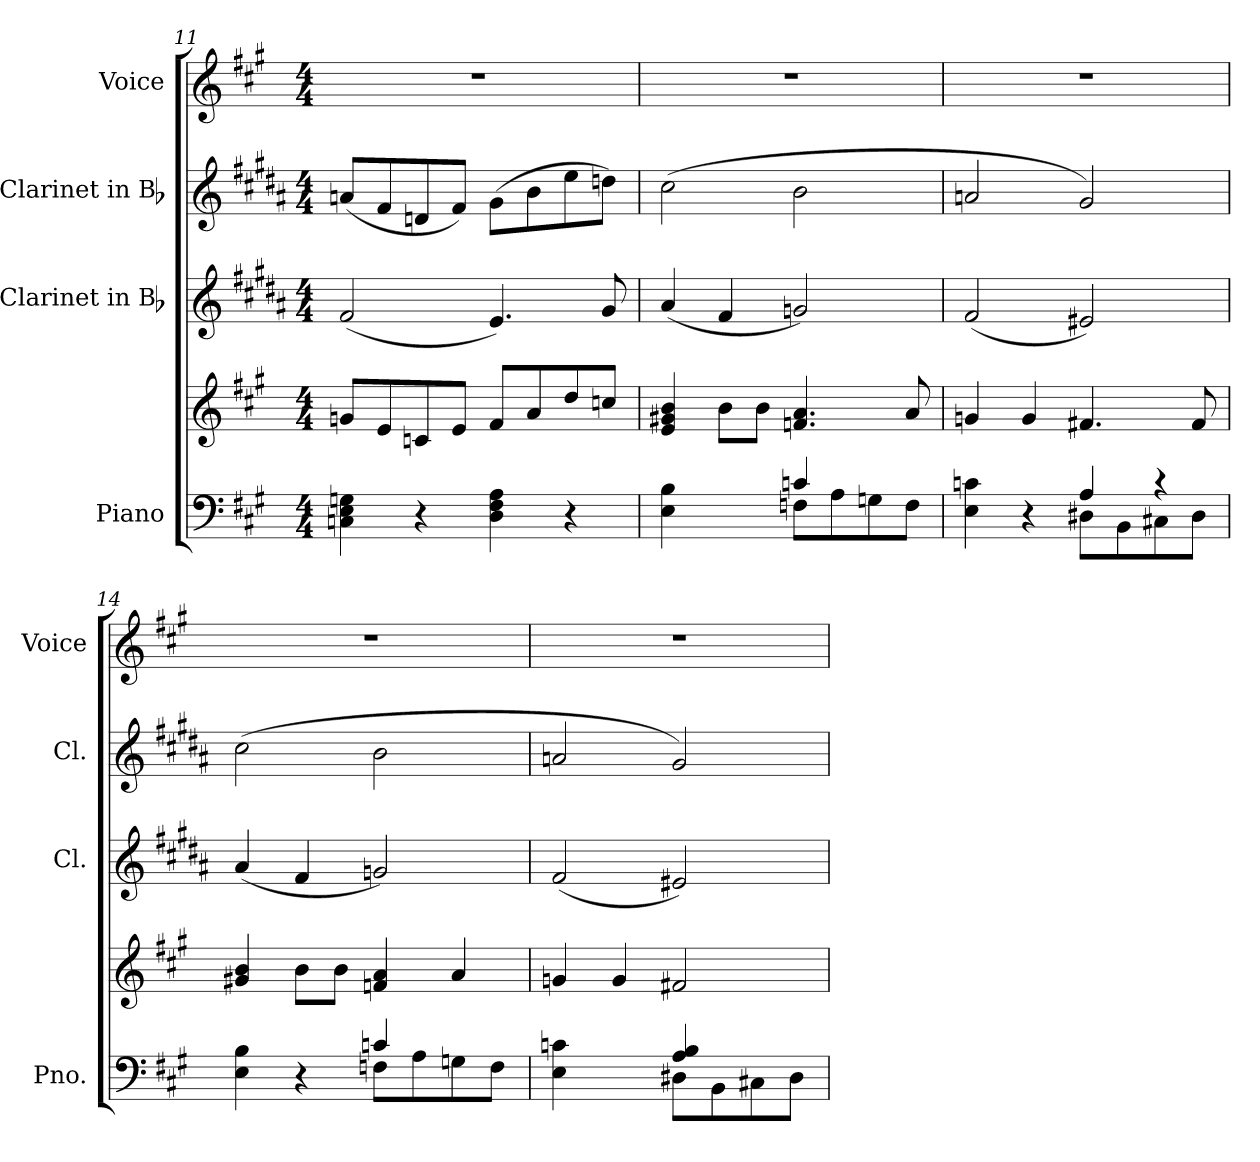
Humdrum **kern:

**kern	**kern	**kern	**kern	**kern
*part4	*part4	*part3	*part2	*part1
*staff5	*staff4	*staff3	*staff2	*staff1
*I"Piano	*	*I"Clarinet in Bb	*I"Clarinet in Bb	*I"Voice
*I'Pno.	*	*I'Cl.	*I'Cl.	*I'Voice
*clefF4	*clefG2	*clefG2	*clefG2	*clefG2
*	*	*ITrd1c2	*ITrd1c2	*
*k[f#c#g#]	*k[f#c#g#]	*k[f#c#g#]	*k[f#c#g#]	*k[f#c#g#]
*A:	*A:	*A:	*A:	*A:
*M4/4	*M4/4	*M4/4	*M4/4	*M4/4
=11	=11	=11	=11	=11
4Cni\ 4Ei 4Gni	8gni/L	(2ei/	(8gni/L	1r
.	8ei/	.	8ei/	.
4r	8cni/	.	8cni/	.
.	8ei/J	.	8ei/J)	.
4Di\ 4F#i 4Ai	8f#i/L	4.di/)	(8f#i\L	.
.	8ai/	.	8ai\	.
4r	8ddi/	.	8ddi\	.
.	8ccni/J	8f#i/	8ccni\J)	.
=12	=12	=12	=12	=12
*^	*	*	*	*
4Ei\ 4Bi	2ryy	4ei/ 4g#Xi 4bi	(4g#i/	(2bi\	1r
4ryy	.	8bi\L	4ei/	.	.
.	.	8bi\J	.	.	.
4cni/	8Fni\L	4.fni/ 4.ai	2fni/)	2ai\	.
.	8Ai\	.	.	.	.
4ryy	8Gni\	.	.	.	.
.	8Fi\J	8ai/	.	.	.
!!LO:LB:g=z
=13	=13	=13	=13	=13	=13
4Ei\ 4cni	2ryy	4gni/	(2ei/	2gni/	1r
4r	.	4gi/	.	.	.
4Ai/	8D#Xi\L	4.f#Xi/	2d#Xi/)	2f#i/)	.
.	8BBi\	.	.	.	.
4r	8C#Xi\	.	.	.	.
.	8D#i\J	8f#i/	.	.	.
=14	=14	=14	=14	=14	=14
4Ei\ 4Bi	2ryy	4g#Xi/ 4bi	(4g#i/	(2bi\	1r
4r	.	8bi\L	4ei/	.	.
.	.	8bi\J	.	.	.
4cni/	8Fni\L	4fni/ 4ai	2fni/)	2ai\	.
.	8Ai\	.	.	.	.
4ryy	8Gni\	4ai/	.	.	.
.	8Fi\J	.	.	.	.
=15	=15	=15	=15	=15	=15
4Ei\ 4cni	2ryy	4gni/	(2ei/	2gni/	1r
4ryy	.	4gi/	.	.	.
4Ai/ 4Bi	8D#Xi\L	2f#Xi/	2d#Xi/)	2f#i/)	.
.	8BBi\	.	.	.	.
4ryy	8C#Xi\	.	.	.	.
.	8D#i\J	.	.	.	.
*v	*v	*	*	*	*
=	=	=	=	=
*-	*-	*-	*-	*-
